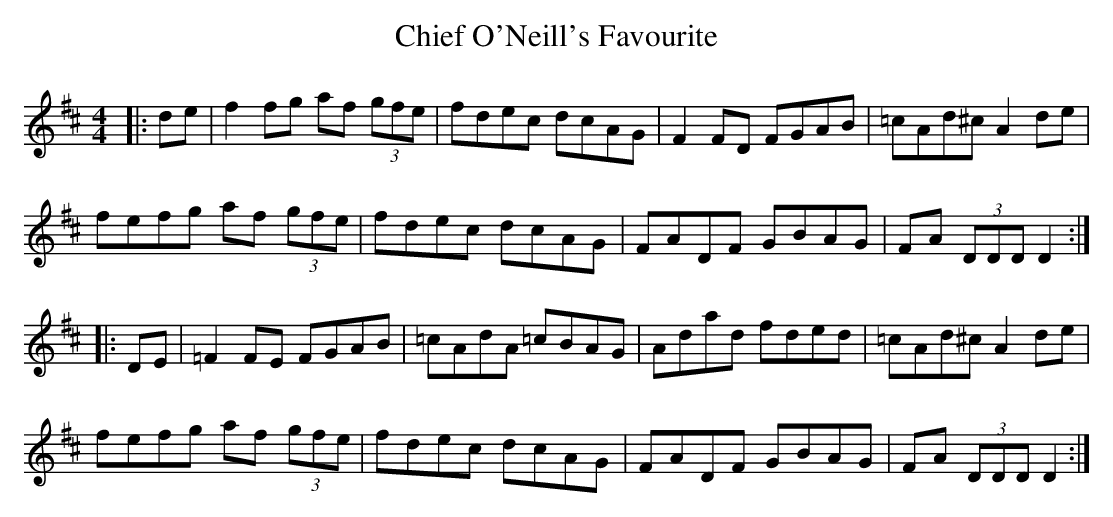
X:1
T: Chief O'Neill's Favourite
M: 4/4
L: 1/8
K: Dmaj
|:de|f2fg af (3gfe|fdec dcAG|F2FD FGAB|=cAd^c A2 de|
fefg af (3gfe|fdec dcAG|FADF GBAG|FA (3DDD D2:|
|:DE|=F2FE FGAB|=cAdA =cBAG|Adad fded|=cAd^c A2de|
fefg af (3gfe|fdec dcAG|FADF GBAG|FA (3DDD D2:|
